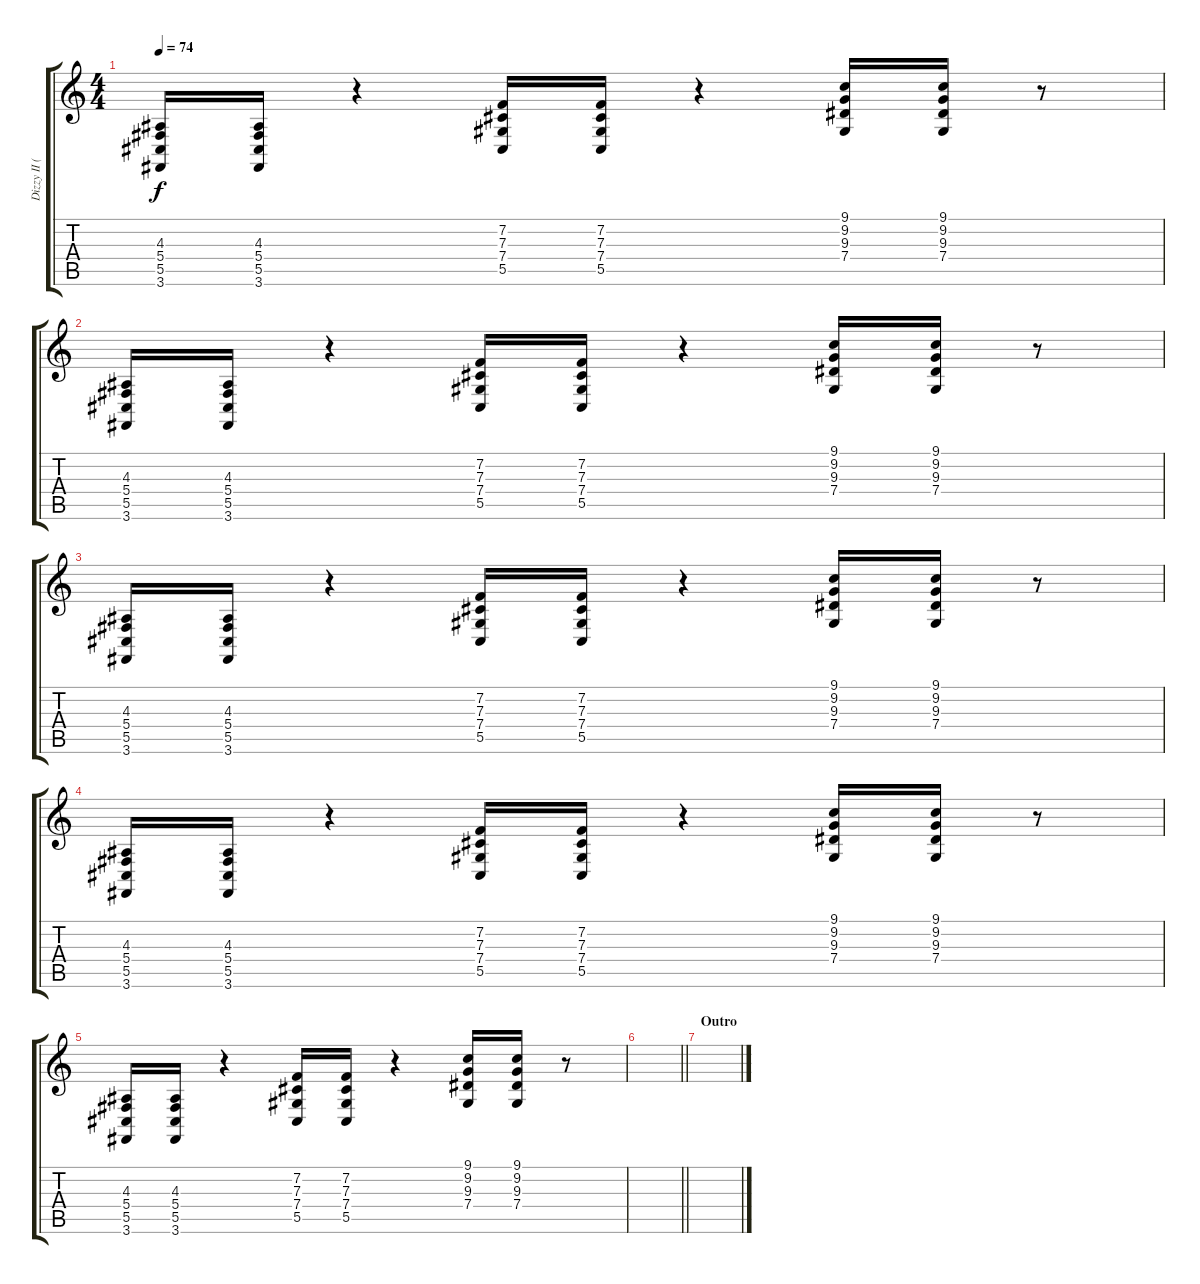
\track ("Dizzy II (Piano)" "Dizzy II (") {instrument acousticgrandpiano}
\staff {score tabs}
\tuning (Eb4 Bb3 Gb3 Db3 Ab2 Eb2) {hide}
\ts (4 4)
\tempo 74
\clef g2
\ks c
(4.3 5.4 5.5 3.6).16{dy f} (4.3 5.4 5.5 3.6).16 r.4 (7.2 7.3 7.4 5.5).16 (7.2 7.3 7.4 5.5).16 r.4 (9.1 9.2 9.3 7.4).16 (9.1 9.2 9.3 7.4).16 r.8 |
(4.3 5.4 5.5 3.6).16 (4.3 5.4 5.5 3.6).16 r.4 (7.2 7.3 7.4 5.5).16 (7.2 7.3 7.4 5.5).16 r.4 (9.1 9.2 9.3 7.4).16 (9.1 9.2 9.3 7.4).16 r.8 |
(4.3 5.4 5.5 3.6).16 (4.3 5.4 5.5 3.6).16 r.4 (7.2 7.3 7.4 5.5).16 (7.2 7.3 7.4 5.5).16 r.4 (9.1 9.2 9.3 7.4).16 (9.1 9.2 9.3 7.4).16 r.8 |
(4.3 5.4 5.5 3.6).16 (4.3 5.4 5.5 3.6).16 r.4 (7.2 7.3 7.4 5.5).16 (7.2 7.3 7.4 5.5).16 r.4 (9.1 9.2 9.3 7.4).16 (9.1 9.2 9.3 7.4).16 r.8 |
(4.3 5.4 5.5 3.6).16 (4.3 5.4 5.5 3.6).16 r.4 (7.2 7.3 7.4 5.5).16 (7.2 7.3 7.4 5.5).16 r.4 (9.1 9.2 9.3 7.4).16 (9.1 9.2 9.3 7.4).16 r.8 |
\barLineRight lightlight
|
\section ("" "Outro")
